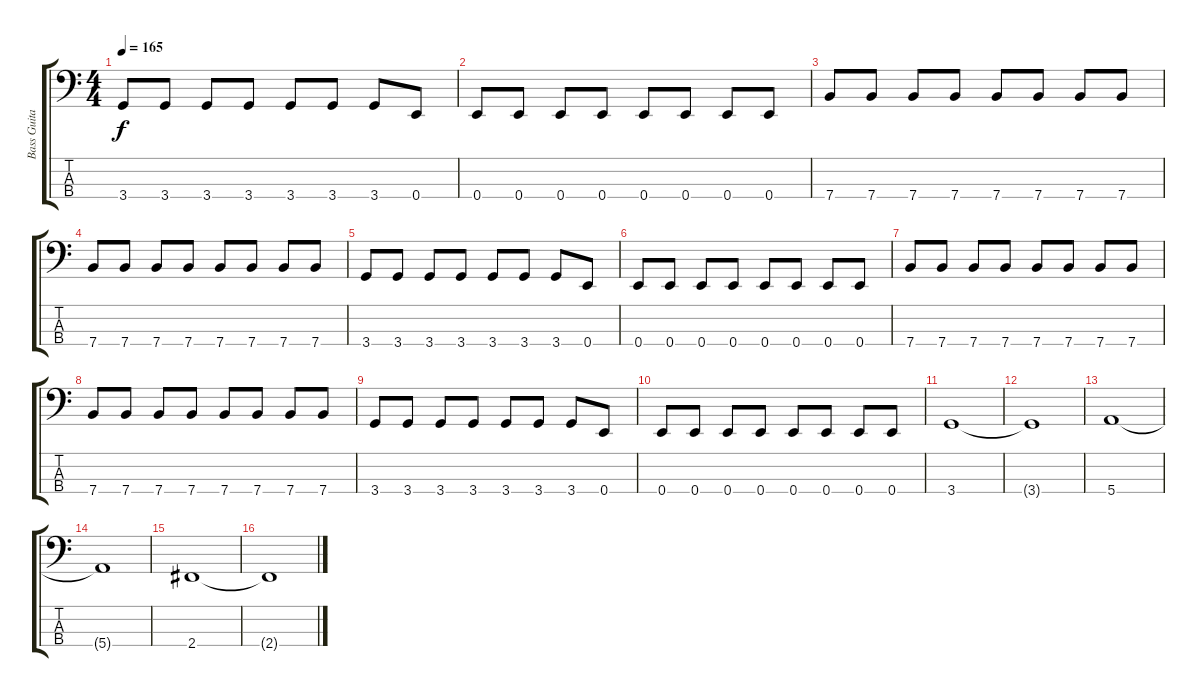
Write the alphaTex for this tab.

\track ("Bass Guitar" "Bass Guita") {instrument electricbassfinger}
\staff {score tabs}
\tuning (G2 D2 A1 E1) {hide}
\ts (4 4)
\tempo 165
\clef f4
\ks c
3.4.8{dy f} 3.4.8 3.4.8 3.4.8 3.4.8 3.4.8 3.4.8 0.4.8 |
0.4.8 0.4.8 0.4.8 0.4.8 0.4.8 0.4.8 0.4.8 0.4.8 |
7.4.8 7.4.8 7.4.8 7.4.8 7.4.8 7.4.8 7.4.8 7.4.8 |
7.4.8 7.4.8 7.4.8 7.4.8 7.4.8 7.4.8 7.4.8 7.4.8 |
3.4.8 3.4.8 3.4.8 3.4.8 3.4.8 3.4.8 3.4.8 0.4.8 |
0.4.8 0.4.8 0.4.8 0.4.8 0.4.8 0.4.8 0.4.8 0.4.8 |
7.4.8 7.4.8 7.4.8 7.4.8 7.4.8 7.4.8 7.4.8 7.4.8 |
7.4.8 7.4.8 7.4.8 7.4.8 7.4.8 7.4.8 7.4.8 7.4.8 |
3.4.8 3.4.8 3.4.8 3.4.8 3.4.8 3.4.8 3.4.8 0.4.8 |
0.4.8 0.4.8 0.4.8 0.4.8 0.4.8 0.4.8 0.4.8 0.4.8 |
3.4.1 |
3.4{t}.1 |
5.4.1 |
5.4{t}.1 |
2.4.1 |
2.4{t}.1
